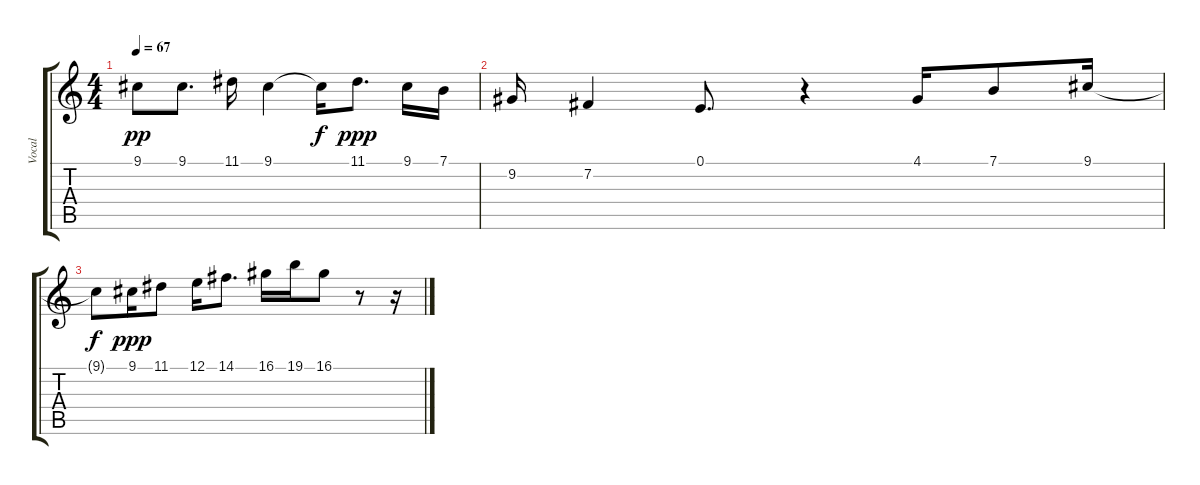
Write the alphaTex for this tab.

\track ("Vocal" "Vocal") {instrument flute}
\staff {score tabs}
\tuning (E4 B3 G3 D3 A2 E2) {hide}
\ts (4 4)
\tempo 67
\clef g2
\ks c
9.1.8{dy pp} 9.1.8{d} 11.1.16 9.1.4 9.1{t}.16{dy f} 11.1.8{d dy ppp} 9.1.16 7.1.16 |
9.2.16 7.2.4 0.1.8{d} r.4 4.1.16 7.1.8 9.1.16 |
9.1{t}.8{dy f} 9.1.16{dy ppp} 11.1.8 12.1.16 14.1.8{d} 16.1.16 19.1.16 16.1.8 r.8 r.16
